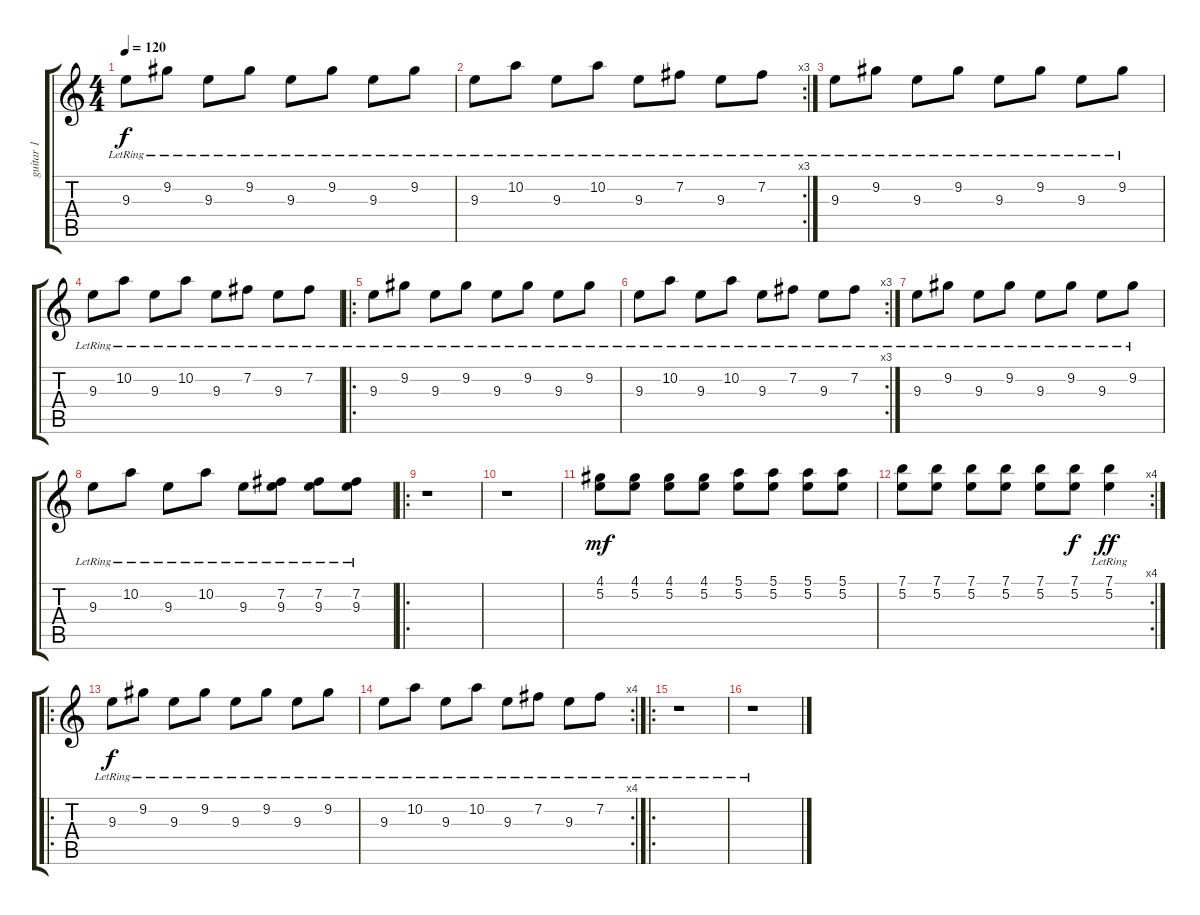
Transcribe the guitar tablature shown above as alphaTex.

\track ("guitar 1" "guitar 1") {instrument electricguitarjazz}
\staff {score tabs}
\tuning (E4 B3 G3 D3 A2 D2) {hide}
\ts (4 4)
\tempo 120
\clef g2
\ks c
9.3{lr}.8{dy f instrument electricguitarjazz} 9.2{lr}.8 9.3{lr}.8 9.2{lr}.8 9.3{lr}.8 9.2{lr}.8 9.3{lr}.8 9.2{lr}.8 |
\rc 3
9.3{lr}.8 10.2{lr}.8 9.3{lr}.8 10.2{lr}.8 9.3{lr}.8 7.2{lr}.8 9.3{lr}.8 7.2{lr}.8 |
9.3{lr}.8 9.2{lr}.8 9.3{lr}.8 9.2{lr}.8 9.3{lr}.8 9.2{lr}.8 9.3{lr}.8 9.2{lr}.8 |
9.3{lr}.8 10.2{lr}.8 9.3{lr}.8 10.2{lr}.8 9.3{lr}.8 7.2{lr}.8 9.3{lr}.8 7.2{lr}.8 |
\ro
9.3{lr}.8 9.2{lr}.8 9.3{lr}.8 9.2{lr}.8 9.3{lr}.8 9.2{lr}.8 9.3{lr}.8 9.2{lr}.8 |
\rc 3
9.3{lr}.8 10.2{lr}.8 9.3{lr}.8 10.2{lr}.8 9.3{lr}.8 7.2{lr}.8 9.3{lr}.8 7.2{lr}.8 |
9.3{lr}.8 9.2{lr}.8 9.3{lr}.8 9.2{lr}.8 9.3{lr}.8 9.2{lr}.8 9.3{lr}.8 9.2{lr}.8 |
9.3{lr}.8 10.2{lr}.8 9.3{lr}.8 10.2{lr}.8 9.3{lr}.8 (7.2{lr} 9.3{lr}).8 (7.2{lr} 9.3{lr}).8 (7.2{lr} 9.3{lr}).8 |
\ro
r.1 |
r.1 |
(4.1 5.2).8{dy mf} (4.1 5.2).8 (4.1 5.2).8 (4.1 5.2).8 (5.1 5.2).8 (5.1 5.2).8 (5.1 5.2).8 (5.1 5.2).8 |
\rc 4
(7.1 5.2).8 (7.1 5.2).8 (7.1 5.2).8 (7.1 5.2).8 (7.1 5.2).8 (7.1 5.2).8{dy f} (7.1{lr} 5.2).4{dy ff} |
\ro
9.3{lr}.8{dy f} 9.2{lr}.8 9.3{lr}.8 9.2{lr}.8 9.3{lr}.8 9.2{lr}.8 9.3{lr}.8 9.2{lr}.8 |
\rc 4
9.3{lr}.8 10.2{lr}.8 9.3{lr}.8 10.2{lr}.8 9.3{lr}.8 7.2{lr}.8 9.3{lr}.8 7.2{lr}.8 |
\ro
r.1 |
r.1
